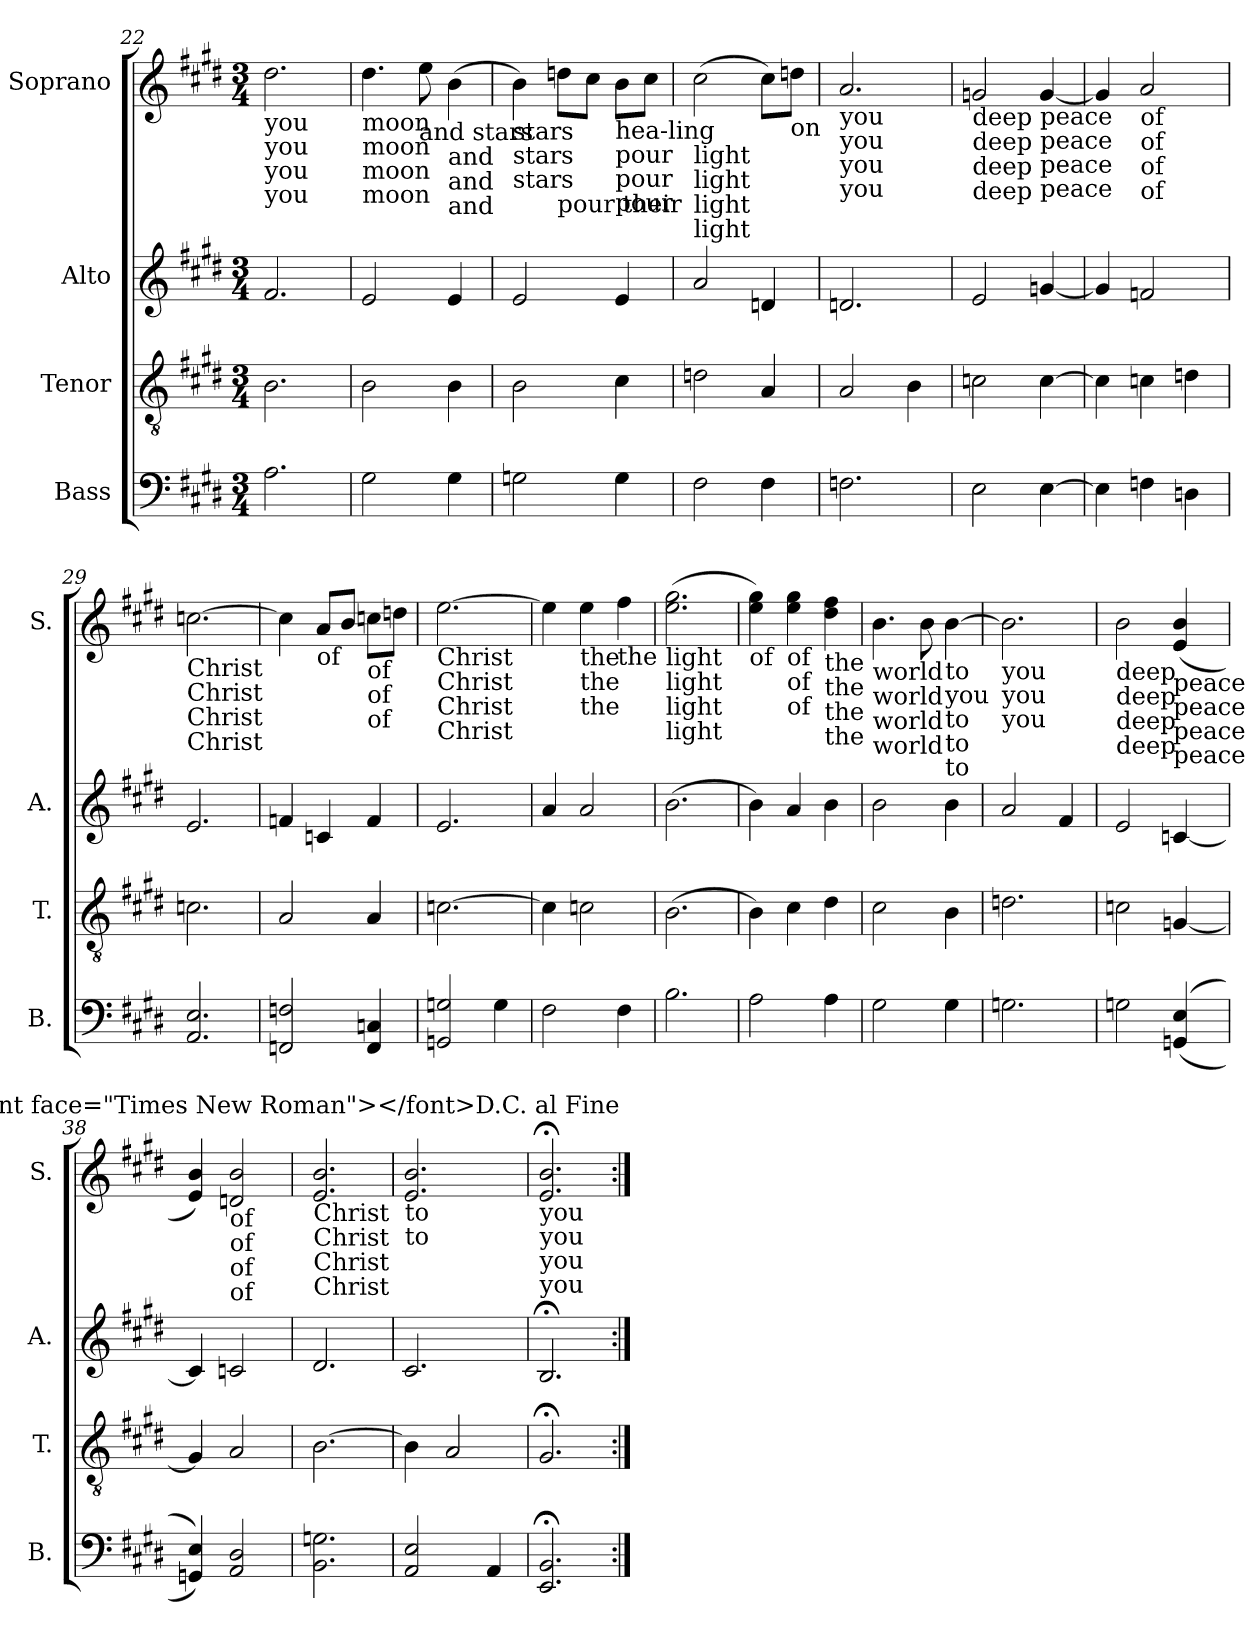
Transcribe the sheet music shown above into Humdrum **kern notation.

**kern	**kern	**kern	**kern
*part4	*part3	*part2	*part1
*staff4	*staff3	*staff2	*staff1
*I"Bass	*I"Tenor	*I"Alto	*I"Soprano
*I'B.	*I'T.	*I'A.	*I'S.
*clefF4	*clefGv2	*clefG2	*clefG2
*k[f#c#g#d#]	*k[f#c#g#d#]	*k[f#c#g#d#]	*k[f#c#g#d#]
*M3/4	*M3/4	*M3/4	*M3/4
=22	=22	=22	=22
!	!	!	!LO:TX:b:t=you
!	!	!	!LO:TX:b:t=you
!	!	!	!LO:TX:b:t=you
!	!	!	!LO:TX:b:t=you
2.A\	2.B\	2.f#/	2.dd#\
=23	=23	=23	=23
!	!	!	!LO:TX:b:t=moon
!	!	!	!LO:TX:b:t=moon
!	!	!	!LO:TX:b:t=moon
!	!	!	!LO:TX:b:t=moon
2G#\	2B\	2e/	4.dd#\
!	!	!	!LO:TX:b:t=and stars
.	.	.	8ee\
!	!	!	!LO:TX:b:t=and
!	!	!	!LO:TX:b:t=and
!	!	!	!LO:TX:b:t=and
4G#\	4B\	4e/	(4b\
!!LO:PB:g=z
=24	=24	=24	=24
!	!	!	!LO:TX:b:t=stars
!	!	!	!LO:TX:b:t=stars
!	!	!	!LO:TX:b:t=stars
2Gn\	2B\	2e/	4b\)
!	!	!	!LO:TX:b:t=pour their
.	.	.	8ddn\L
.	.	.	8cc#\J
!	!	!	!LO:TX:b:t=hea-ling
!	!	!	!LO:TX:b:t=pour
!	!	!	!LO:TX:b:t=pour
!	!	!	!LO:TX:b:t=pour
4G\	4c#\	4e/	8b\L
.	.	.	8cc#\J
=25	=25	=25	=25
!	!	!	!LO:TX:b:t=light
!	!	!	!LO:TX:b:t=light
!	!	!	!LO:TX:b:t=light
!	!	!	!LO:TX:b:t=light
2F#\	2dn\	2a/	(2cc#\
4F#\	4A/	4dn/	8cc#\L)
!	!	!	!LO:TX:b:t=on
.	.	.	8ddn\J
=26	=26	=26	=26
!	!	!	!LO:TX:b:t=you
!	!	!	!LO:TX:b:t=you
!	!	!	!LO:TX:b:t=you
!	!	!	!LO:TX:b:t=you
2.Fn\	2A/	2.dn/	2.a/
.	4B\	.	.
=27	=27	=27	=27
!	!	!	!LO:TX:b:t=deep
!	!	!	!LO:TX:b:t=deep
!	!	!	!LO:TX:b:t=deep
!	!	!	!LO:TX:b:t=deep
2E\	2cn\	2e/	2gn/
!	!	!	!LO:TX:b:t=peace
!	!	!	!LO:TX:b:t=peace
!	!	!	!LO:TX:b:t=peace
!	!	!	!LO:TX:b:t=peace
[4E\	[4c\	[4gn/	[4g/
!!LO:LB:g=z
=28	=28	=28	=28
4E\]	4c\]	4g/]	4g/]
!	!	!	!LO:TX:b:t=of
!	!	!	!LO:TX:b:t=of
!	!	!	!LO:TX:b:t=of
!	!	!	!LO:TX:b:t=of
4Fn\	4cn\	2fn/	2a/
4Dn\	4dn\	.	.
=29	=29	=29	=29
!	!	!	!LO:TX:b:t=Christ
!	!	!	!LO:TX:b:t=Christ
!	!	!	!LO:TX:b:t=Christ
!	!	!	!LO:TX:b:t=Christ
2.AA/ 2.E/	2.cn\	2.e/	[2.ccn\
=30	=30	=30	=30
2FFn/ 2Fn/	2A/	4fn/	4cc\]
!	!	!	!LO:TX:b:t=of
.	.	4cn/	8a/L
.	.	.	8b/J
!	!	!	!LO:TX:b:t=of
!	!	!	!LO:TX:b:t=of
!	!	!	!LO:TX:b:t=of
4FF/ 4Cn/	4A/	4f/	8ccn\L
.	.	.	8ddn\J
=31	=31	=31	=31
!	!	!	!LO:TX:b:t=Christ
!	!	!	!LO:TX:b:t=Christ
!	!	!	!LO:TX:b:t=Christ
!	!	!	!LO:TX:b:t=Christ
2GGn/ 2Gn/	[2.cn\	2.e/	[2.ee\
4G\	.	.	.
=32	=32	=32	=32
2F#\	4c\]	4a/	4ee\]
!	!	!	!LO:TX:b:t=the
!	!	!	!LO:TX:b:t=the
!	!	!	!LO:TX:b:t=the
.	2cn\	2a/	4ee\
!	!	!	!LO:TX:b:t=the
4F#\	.	.	4ff#\
!!LO:LB:g=z
=33	=33	=33	=33
!	!	!	!LO:TX:b:t=light
!	!	!	!LO:TX:b:t=light
!	!	!	!LO:TX:b:t=light
!	!	!	!LO:TX:b:t=light
2.B\	(2.B\	(2.b\	(2.ee\ 2.gg#\
=34	=34	=34	=34
!	!	!	!LO:TX:b:t=of
2A\	4B\)	4b\)	4ee\ 4gg#\)
!	!	!	!LO:TX:b:t=of
!	!	!	!LO:TX:b:t=of
!	!	!	!LO:TX:b:t=of
.	4c#\	4a/	4ee\ 4gg#\
!	!	!	!LO:TX:b:t=the
!	!	!	!LO:TX:b:t=the
!	!	!	!LO:TX:b:t=the
!	!	!	!LO:TX:b:t=the
4A\	4d#\	4b\	4dd#\ 4ff#\
=35	=35	=35	=35
!	!	!	!LO:TX:b:t=world
!	!	!	!LO:TX:b:t=world
!	!	!	!LO:TX:b:t=world
!	!	!	!LO:TX:b:t=world
2G#\	2c#\	2b\	4.b\
.	.	.	8b\
!	!	!	!LO:TX:b:t=to
!	!	!	!LO:TX:b:t=you
!	!	!	!LO:TX:b:t=to
!	!	!	!LO:TX:b:t=to
!	!	!	!LO:TX:b:t=to
4G#\	4B\	4b\	[4b\
=36	=36	=36	=36
!	!	!	!LO:TX:b:t=you
!	!	!	!LO:TX:b:t=you
!	!	!	!LO:TX:b:t=you
2.Gn\	2.dn\	2a/	2.b\]
.	.	4f#/	.
=37	=37	=37	=37
!	!	!	!LO:TX:b:t=deep
!	!	!	!LO:TX:b:t=deep
!	!	!	!LO:TX:b:t=deep
!	!	!	!LO:TX:b:t=deep
2Gn\	2cn\	2e/	2b\
!	!	!	!LO:TX:b:t=peace
!	!	!	!LO:TX:b:t=peace
!	!	!	!LO:TX:b:t=peace
!	!	!	!LO:TX:b:t=peace
((4GGn/ 4E/	[4Gn/	[4cn/	(4e/ 4b/
=38	=38	=38	=38
4GGn/ 4E/))	4G/]	4c/]	4e/ 4b/)
!	!	!	!LO:TX:b:t=of
!	!	!	!LO:TX:b:t=of
!	!	!	!LO:TX:b:t=of
!	!	!	!LO:TX:b:t=of
2AA/ 2D#/	2A/	2cn/	2dn/ 2b/
!!LO:PB:g=z
=39	=39	=39	=39
!	!	!	!LO:TX:b:t=Christ
!	!	!	!LO:TX:b:t=Christ
!	!	!	!LO:TX:b:t=Christ
!	!	!	!LO:TX:b:t=Christ
2.BB\ 2.Gn\	[2.B\	2.d#/	2.e/ 2.b/
=40	=40	=40	=40
!	!	!	!LO:TX:b:t=to
!	!	!	!LO:TX:b:t=to
2AA/ 2E/	4B\]	2.c#/	2.e/ 2.b/
.	2A/	.	.
4AA/	.	.	.
=41	=41	=41	=41
!	!	!	!LO:TX:b:t=you
!	!	!	!LO:TX:b:t=you
!	!	!	!LO:TX:b:t=you
!	!	!	!LO:TX:b:t=you
2.EE/;< 2.BB/;<	2.G#;</	2.B;</	2.e/;< 2.b/;<
!	!	!	!LO:TX:a:t=<font face="Times New Roman"></font>D.C. al Fine
=:|!	=:|!	=:|!	=:|!
*-	*-	*-	*-
